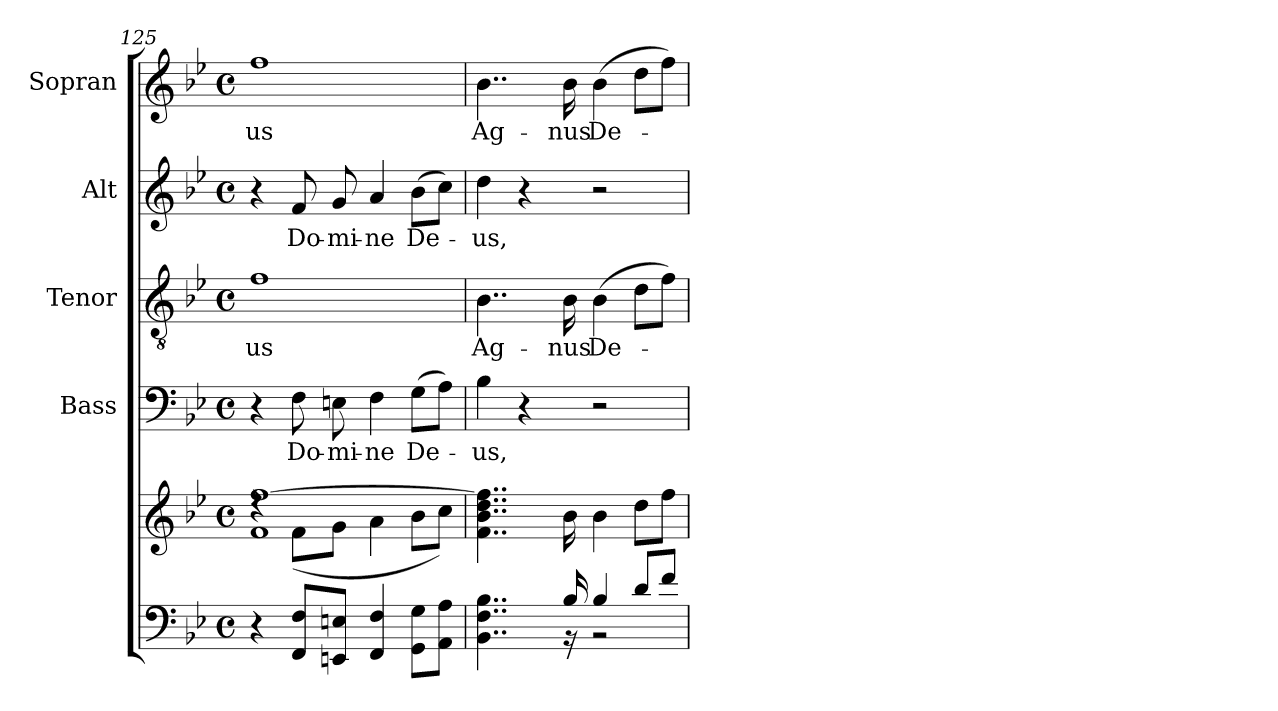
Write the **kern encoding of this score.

**kern	**kern	**kern	**text	**kern	**text	**kern	**text	**kern	**text
*part5	*part5	*part4	*part4	*part3	*part3	*part2	*part2	*part1	*part1
*staff6	*staff5	*staff4	*staff4	*staff3	*staff3	*staff2	*staff2	*staff1	*staff1
*	*	*I"Bass	*	*I"Tenor	*	*I"Alt	*	*I"Sopran	*
*	*	*I'B.	*	*I'T.	*	*I'A.	*	*I'S.	*
*clefF4	*clefG2	*clefF4	*	*clefGv2	*	*clefG2	*	*clefG2	*
*k[b-e-]	*k[b-e-]	*k[b-e-]	*	*k[b-e-]	*	*k[b-e-]	*	*k[b-e-]	*
*B-:	*B-:	*B-:	*	*B-:	*	*B-:	*	*B-:	*
*M4/4	*M4/4	*M4/4	*	*M4/4	*	*M4/4	*	*M4/4	*
*met(c)	*met(c)	*met(c)	*	*met(c)	*	*met(c)	*	*met(c)	*
=125	=125	=125	=125	=125	=125	=125	=125	=125	=125
*	*^	*	*	*	*	*	*	*	*
!	!	!	!	!	!	!LO:LY:b	!	!	!	!LO:LY:b
4r	1f [>1ff	4rcc	4r	.	1f	-us	4r	.	1ff	-us
!	!	!	!	!LO:LY:b	!	!	!	!LO:LY:b	!	!
8FF/ 8F/L	.	(>8f\L	8F\	Do-	.	.	8f/	Do-	.	.
!	!	!	!	!LO:LY:b	!	!	!	!LO:LY:b	!	!
8EEn/ 8En/J	.	8g\J	8En\	-mi-	.	.	8g/	-mi-	.	.
!	!	!	!	!LO:LY:b	!	!	!	!LO:LY:b	!	!
4FF/ 4F/	.	4a\	4F\	-ne	.	.	4a/	-ne	.	.
!	!	!	!	!LO:LY:b	!	!	!	!LO:LY:b	!	!
8GG\ 8G\L	.	8b-\L	(>8G\L	De-	.	.	(>8b-\L	De-	.	.
8AA\ 8A\J	.	8cc\J)	8A\J)	.	.	.	8cc\J)	.	.	.
=126	=126	=126	=126	=126	=126	=126	=126	=126	=126	=126
*^	*	*	*	*	*	*	*	*	*	*
!	!	!	!	!	!LO:LY:b	!	!LO:LY:b	!	!LO:LY:b	!	!LO:LY:b
*	*	*v	*v	*	*	*	*	*	*	*	*
4..BB-\ 4..F\ 4..B-\	4ryy	4..f\ 4..b-\ 4..dd\ 4..ff\]	4B-\	-us,	4..B-\	Ag-	4dd\	-us,	4..b-\	Ag-
.	8ryy	.	4r	.	.	.	4r	.	.	.
.	16ryy	.	.	.	.	.	.	.	.	.
!	!	!	!	!	!	!LO:LY:b	!	!	!	!LO:LY:b
16B-/	16r	16b-\	.	.	16B-\	-nus	.	.	16b-\	-nus
!	!	!	!	!	!	!LO:LY:b	!	!	!	!LO:LY:b
4B-/	2r	4b-\	2r	.	(>4B-\	De-	2r	.	(>4b-\	De-
8d/L	.	8dd\L	.	.	8d\L	.	.	.	8dd\L	.
8f/J	.	8ff\J	.	.	8f\J)	.	.	.	8ff\J)	.
*v	*v	*	*	*	*	*	*	*	*	*
=	=	=	=	=	=	=	=	=	=
*-	*-	*-	*-	*-	*-	*-	*-	*-	*-
